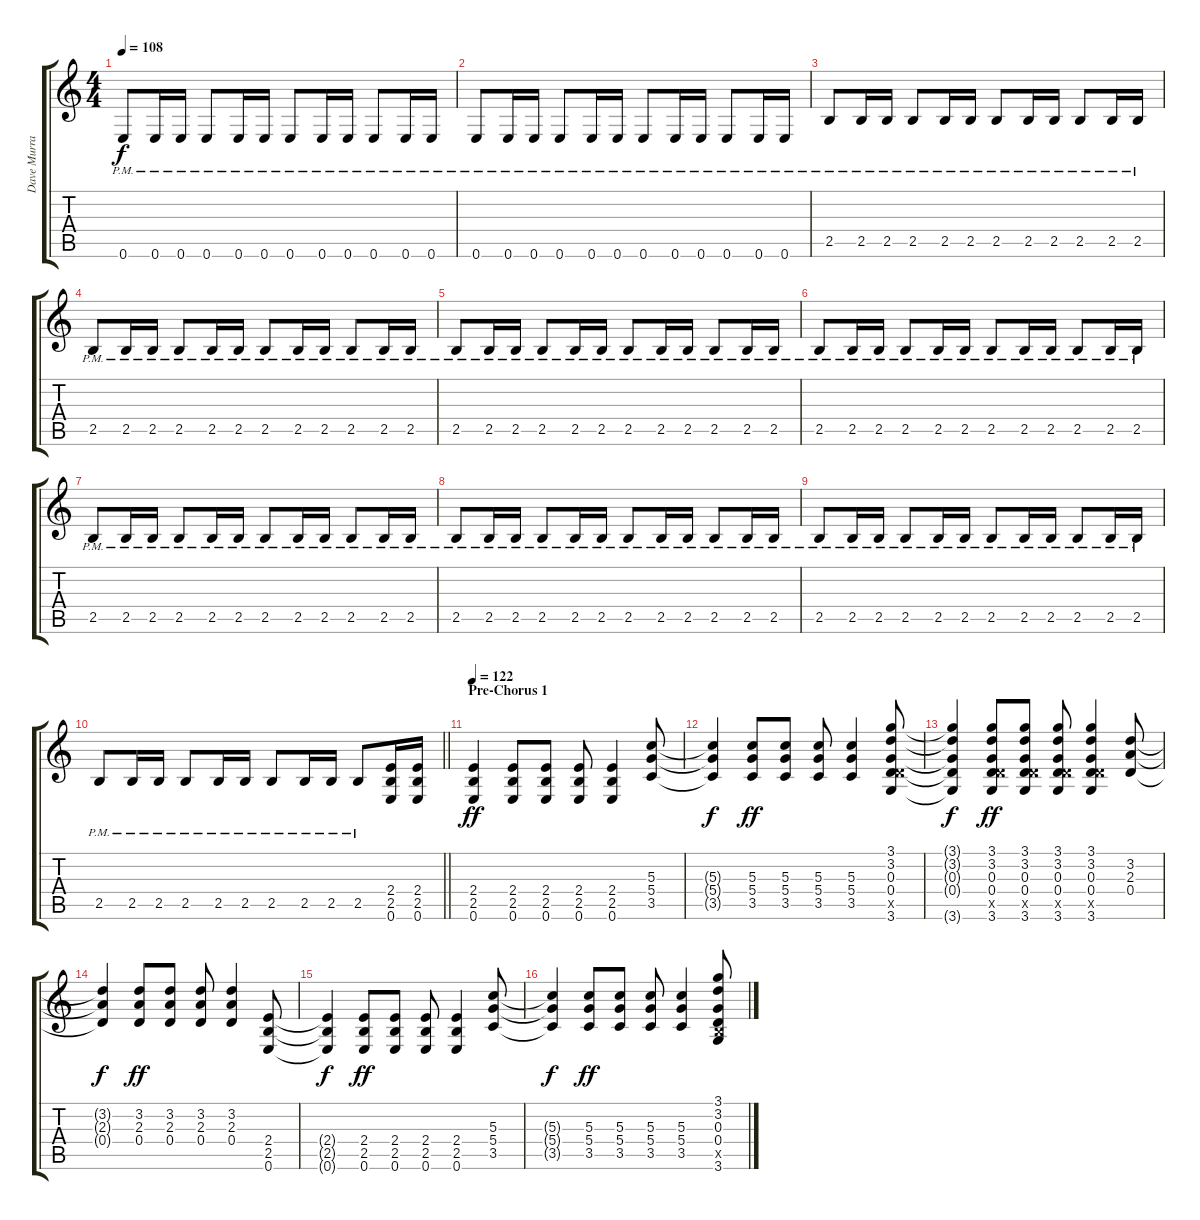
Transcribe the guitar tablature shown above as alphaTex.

\track ("Dave Murray" "Dave Murra") {instrument overdrivenguitar}
\staff {score tabs}
\tuning (E4 B3 G3 D3 A2 E2) {hide}
\ts (4 4)
\tempo 108
\clef g2
\ks c
0.6{pm}.8{dy f} 0.6{pm}.16 0.6{pm}.16 0.6{pm}.8 0.6{pm}.16 0.6{pm}.16 0.6{pm}.8 0.6{pm}.16 0.6{pm}.16 0.6{pm}.8 0.6{pm}.16 0.6{pm}.16 |
0.6{pm}.8 0.6{pm}.16 0.6{pm}.16 0.6{pm}.8 0.6{pm}.16 0.6{pm}.16 0.6{pm}.8 0.6{pm}.16 0.6{pm}.16 0.6{pm}.8 0.6{pm}.16 0.6{pm}.16 |
2.5{pm}.8 2.5{pm}.16 2.5{pm}.16 2.5{pm}.8 2.5{pm}.16 2.5{pm}.16 2.5{pm}.8 2.5{pm}.16 2.5{pm}.16 2.5{pm}.8 2.5{pm}.16 2.5{pm}.16 |
2.5{pm}.8 2.5{pm}.16 2.5{pm}.16 2.5{pm}.8 2.5{pm}.16 2.5{pm}.16 2.5{pm}.8 2.5{pm}.16 2.5{pm}.16 2.5{pm}.8 2.5{pm}.16 2.5{pm}.16 |
2.5{pm}.8 2.5{pm}.16 2.5{pm}.16 2.5{pm}.8 2.5{pm}.16 2.5{pm}.16 2.5{pm}.8 2.5{pm}.16 2.5{pm}.16 2.5{pm}.8 2.5{pm}.16 2.5{pm}.16 |
2.5{pm}.8 2.5{pm}.16 2.5{pm}.16 2.5{pm}.8 2.5{pm}.16 2.5{pm}.16 2.5{pm}.8 2.5{pm}.16 2.5{pm}.16 2.5{pm}.8 2.5{pm}.16 2.5{pm}.16 |
2.5{pm}.8 2.5{pm}.16 2.5{pm}.16 2.5{pm}.8 2.5{pm}.16 2.5{pm}.16 2.5{pm}.8 2.5{pm}.16 2.5{pm}.16 2.5{pm}.8 2.5{pm}.16 2.5{pm}.16 |
2.5{pm}.8 2.5{pm}.16 2.5{pm}.16 2.5{pm}.8 2.5{pm}.16 2.5{pm}.16 2.5{pm}.8 2.5{pm}.16 2.5{pm}.16 2.5{pm}.8 2.5{pm}.16 2.5{pm}.16 |
2.5{pm}.8 2.5{pm}.16 2.5{pm}.16 2.5{pm}.8 2.5{pm}.16 2.5{pm}.16 2.5{pm}.8 2.5{pm}.16 2.5{pm}.16 2.5{pm}.8 2.5{pm}.16 2.5{pm}.16 |
\barLineRight lightlight
2.5{pm}.8 2.5{pm}.16 2.5{pm}.16 2.5{pm}.8 2.5{pm}.16 2.5{pm}.16 2.5{pm}.8 2.5{pm}.16 2.5{pm}.16 2.5{pm}.8 (2.4 2.5 0.6).16 (2.4 2.5 0.6).16 |
\section ("" "Pre-Chorus 1")
\tempo 122
(2.4 2.5 0.6).4{dy ff} (2.4 2.5 0.6).8 (2.4 2.5 0.6).8 (2.4 2.5 0.6).8 (2.4 2.5 0.6).4 (5.3 5.4 3.5).8 |
(5.3{t} 5.4{t} 3.5{t}).4{dy f} (5.3 5.4 3.5).8{dy ff} (5.3 5.4 3.5).8 (5.3 5.4 3.5).8 (5.3 5.4 3.5).4 (3.1 3.2 0.3 0.4 5.5{x} 3.6).8 |
(3.1{t} 3.2{t} 0.3{t} 0.4{t} 3.6{t}).4{dy f} (3.1 3.2 0.3 0.4 5.5{x} 3.6).8{dy ff} (3.1 3.2 0.3 0.4 5.5{x} 3.6).8 (3.1 3.2 0.3 0.4 5.5{x} 3.6).8 (3.1 3.2 0.3 0.4 5.5{x} 3.6).4 (3.2 2.3 0.4).8 |
(3.2{t} 2.3{t} 0.4{t}).4{dy f} (3.2 2.3 0.4).8{dy ff} (3.2 2.3 0.4).8 (3.2 2.3 0.4).8 (3.2 2.3 0.4).4 (2.4 2.5 0.6).8 |
(2.4{t} 2.5{t} 0.6{t}).4{dy f} (2.4 2.5 0.6).8{dy ff} (2.4 2.5 0.6).8 (2.4 2.5 0.6).8 (2.4 2.5 0.6).4 (5.3 5.4 3.5).8 |
(5.3{t} 5.4{t} 3.5{t}).4{dy f} (5.3 5.4 3.5).8{dy ff} (5.3 5.4 3.5).8 (5.3 5.4 3.5).8 (5.3 5.4 3.5).4 (3.1 3.2 0.3 0.4 2.5{x} 3.6).8
